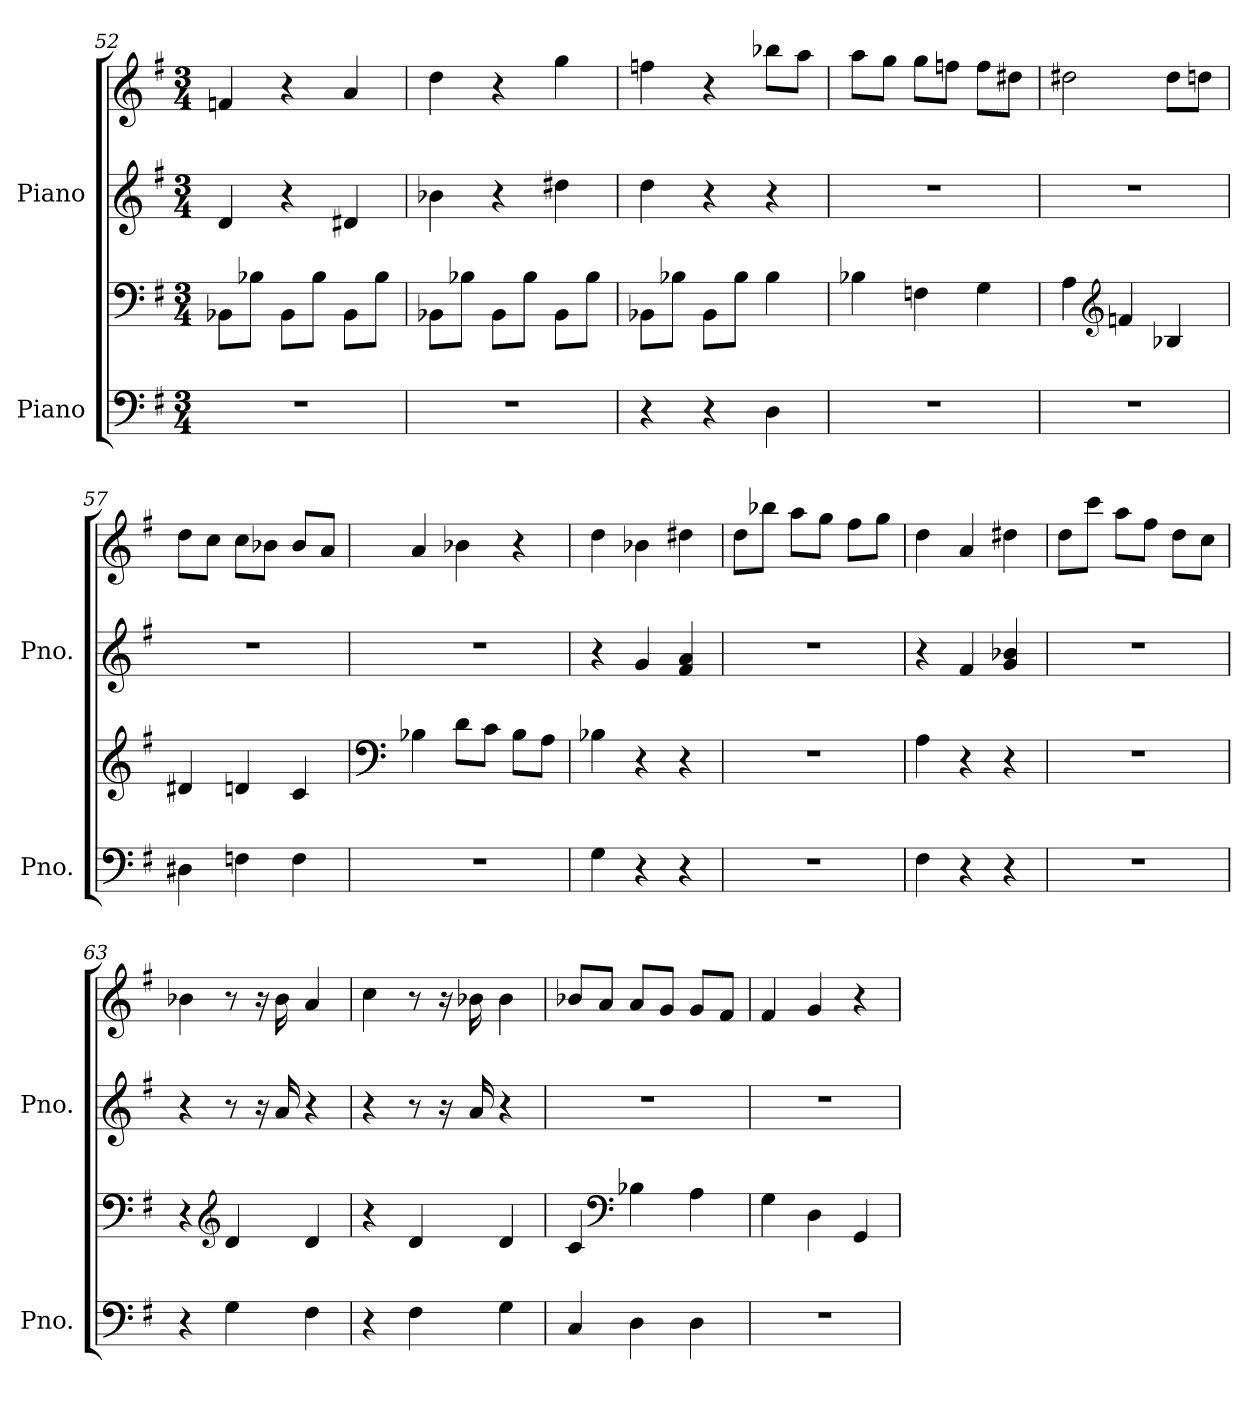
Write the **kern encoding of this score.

**kern	**kern	**kern	**kern
*part2	*part2	*part1	*part1
*staff4	*staff3	*staff2	*staff1
*I"Piano	*	*I"Piano	*
*I'Pno.	*	*I'Pno.	*
*clefF4	*clefF4	*clefG2	*clefG2
*k[f#]	*k[f#]	*k[f#]	*k[f#]
*M3/4	*M3/4	*M3/4	*M3/4
=52	=52	=52	=52
2.r	8BB-X\L	4d/	4fn/
.	8B-X\J	.	.
.	8BB-\L	4r	4r
.	8B-\J	.	.
.	8BB-\L	4d#X/	4a/
.	8B-\J	.	.
!!LO:LB:g=z
=53	=53	=53	=53
2.r	8BB-X\L	4b-X\	4dd\
.	8B-X\J	.	.
.	8BB-\L	4r	4r
.	8B-\J	.	.
.	8BB-\L	4dd#X\	4gg\
.	8B-\J	.	.
=54	=54	=54	=54
4r	8BB-X\L	4dd\	4ffn\
.	8B-X\J	.	.
4r	8BB-\L	4r	4r
.	8B-\J	.	.
4D\	4B-\	4r	8bb-X\L
.	.	.	8aa\J
=55	=55	=55	=55
2.r	4B-X\	2.r	8aa\L
.	.	.	8gg\J
.	4Fn\	.	8gg\L
.	.	.	8ffn\J
.	4G\	.	8ff\L
.	.	.	8dd#X\J
=56	=56	=56	=56
2.r	4A\	2.r	2dd#X\
*	*clefG2	*	*
.	4fn/	.	.
.	4B-X/	.	8dd#\L
.	.	.	8ddn\J
=57	=57	=57	=57
4D#X\	4d#X/	2.r	8dd\L
.	.	.	8cc\J
4Fn\	4dn/	.	8cc\L
.	.	.	8b-X\J
4F\	4c/	.	8b-/L
.	.	.	8a/J
!!LO:PB:g=z
=58	=58	=58	=58
*	*clefF4	*	*
2.r	4B-X\	2.r	4a/
.	8d\L	.	4b-X\
.	8c\J	.	.
.	8B-\L	.	4r
.	8A\J	.	.
=59	=59	=59	=59
4G\	4B-X\	4r	4dd\
4r	4r	4g/	4b-X\
4r	4r	4f#/ 4a/	4dd#X\
=60	=60	=60	=60
2.r	2.r	2.r	8dd\L
.	.	.	8bb-X\J
.	.	.	8aa\L
.	.	.	8gg\J
.	.	.	8ff#\L
.	.	.	8gg\J
=61	=61	=61	=61
4F#\	4A\	4r	4dd\
4r	4r	4f#/	4a/
4r	4r	4g/ 4b-X/	4dd#X\
=62	=62	=62	=62
2.r	2.r	2.r	8dd\L
.	.	.	8ccc\J
.	.	.	8aa\L
.	.	.	8ff#\J
.	.	.	8dd\L
.	.	.	8cc\J
=63	=63	=63	=63
4r	4r	4r	4b-X\
*	*clefG2	*	*
4G\	4d/	8r	8r
.	.	16r	16r
.	.	16a/	16b-\
4F#\	4d/	4r	4a/
!!LO:LB:g=z
=64	=64	=64	=64
4r	4r	4r	4cc\
4F#\	4d/	8r	8r
.	.	16r	16r
.	.	16a/	16b-X\
4G\	4d/	4r	4b-\
=65	=65	=65	=65
4C/	4c/	2.r	8b-X/L
.	.	.	8a/J
*	*clefF4	*	*
4D\	4B-X\	.	8a/L
.	.	.	8g/J
4D\	4A\	.	8g/L
.	.	.	8f#/J
=66	=66	=66	=66
2.r	4G\	2.r	4f#/
.	4D\	.	4g/
.	4GG/	.	4r
=	=	=	=
*-	*-	*-	*-
